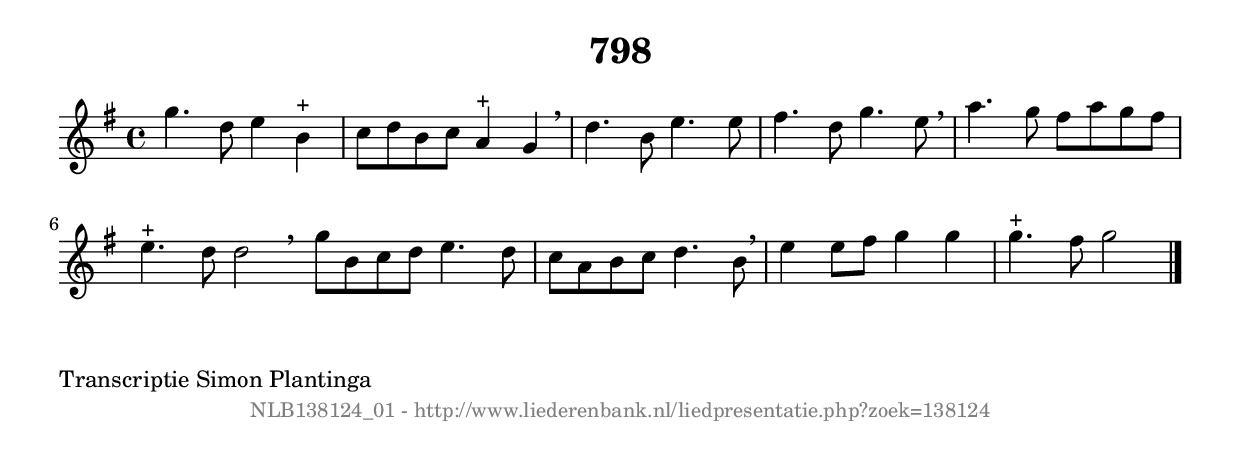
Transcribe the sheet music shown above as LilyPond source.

%
% produced by wce2krn 1.64 (7 June 2014)
%
\version"2.16"
#(append! paper-alist '(("long" . (cons (* 210 mm) (* 2000 mm)))))
#(set-default-paper-size "long")
sb = {\breathe}
mBreak = {\breathe }
bBreak = {\breathe }
x = {\once\override NoteHead #'style = #'cross }
gl=\glissando
itime={\override Staff.TimeSignature #'stencil = ##f }
ficta = {\once\set suggestAccidentals = ##t}
fine = {\once\override Score.RehearsalMark #'self-alignment-X = #1 \mark \markup {\italic{Fine}}}
dc = {\once\override Score.RehearsalMark #'self-alignment-X = #1 \mark \markup {\italic{D.C.}}}
dcf = {\once\override Score.RehearsalMark #'self-alignment-X = #1 \mark \markup {\italic{D.C. al Fine}}}
dcc = {\once\override Score.RehearsalMark #'self-alignment-X = #1 \mark \markup {\italic{D.C. al Coda}}}
ds = {\once\override Score.RehearsalMark #'self-alignment-X = #1 \mark \markup {\italic{D.S.}}}
dsf = {\once\override Score.RehearsalMark #'self-alignment-X = #1 \mark \markup {\italic{D.S. al Fine}}}
dsc = {\once\override Score.RehearsalMark #'self-alignment-X = #1 \mark \markup {\italic{D.S. al Coda}}}
pv = {\set Score.repeatCommands = #'((volta "1"))}
sv = {\set Score.repeatCommands = #'((volta "2"))}
tv = {\set Score.repeatCommands = #'((volta "3"))}
qv = {\set Score.repeatCommands = #'((volta "4"))}
xv = {\set Score.repeatCommands = #'((volta #f))}
\header{ tagline = ""
title = "798"
}
\score {{
\key g \major
\relative g'
{
\set melismaBusyProperties = #'()
\time 4/4
\tempo 4=120
\override Score.MetronomeMark #'transparent = ##t
\override Score.RehearsalMark #'break-visibility = #(vector #t #t #f)
g'4. d8 e4 b4^"+" | c8 d8 b8 c8 a4^"+" g4 \sb | d'4. b8 e4. e8 | fis4. d8 g4. e8 \sb | a4. g8 fis8 a8 g8 fis8 | e4.^"+" d8 d2 \bar ":|:" \bBreak
g8 b,8 c8 d8 e4. d8 | c8 a8 b8 c8 d4. b8 \sb | e4 e8 fis8 g4 g4 | g4.^"+" fis8 g2 \bar "|."
 }}
 \midi { }
 \layout {
            indent = 0.0\cm
}
}
\markup { \wordwrap-string #" 
Transcriptie Simon Plantinga
"}
\markup { \vspace #0 } \markup { \with-color #grey \fill-line { \center-column { \smaller "NLB138124_01 - http://www.liederenbank.nl/liedpresentatie.php?zoek=138124" } } }
